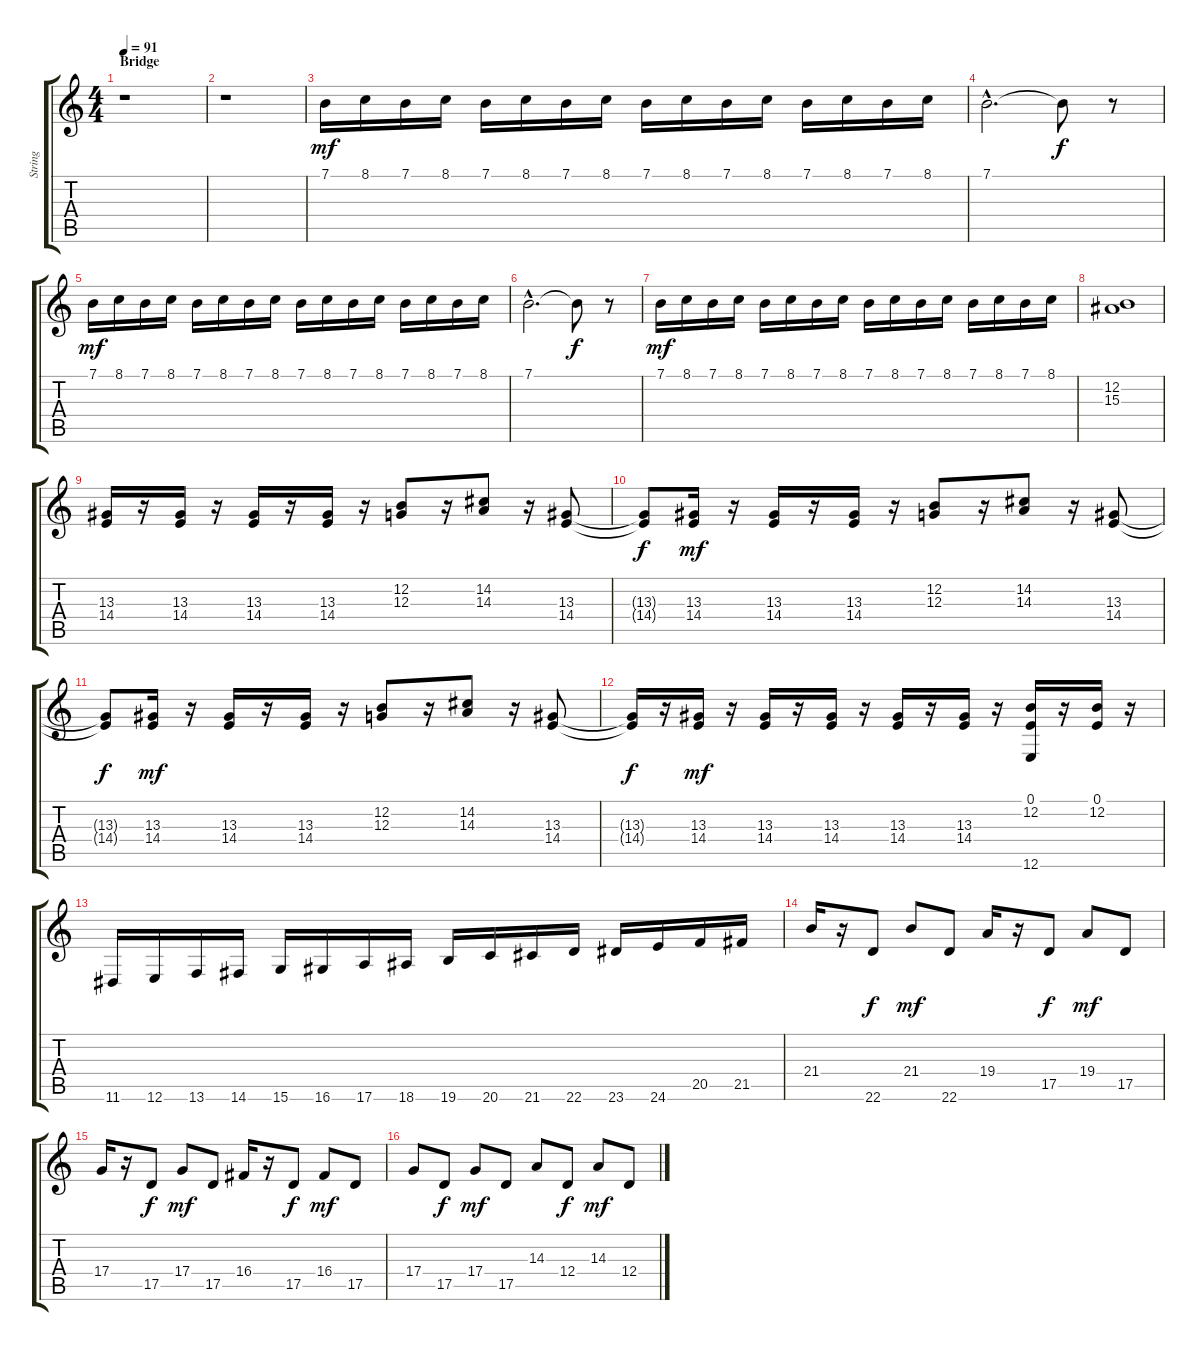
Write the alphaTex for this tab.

\track ("String" "String") {instrument stringensemble1}
\staff {score tabs}
\tuning (E4 B3 G3 D3 A2 E2) {hide}
\ts (4 4)
\section ("" "Bridge")
\tempo 91
\clef g2
\ks c
r.1{dy mf} |
r.1 |
7.1.16 8.1.16 7.1.16 8.1.16 7.1.16 8.1.16 7.1.16 8.1.16 7.1.16 8.1.16 7.1.16 8.1.16 7.1.16 8.1.16 7.1.16 8.1.16 |
7.1{hac}.2{d} 7.1{t}.8{dy f} r.8 |
7.1.16{dy mf} 8.1.16 7.1.16 8.1.16 7.1.16 8.1.16 7.1.16 8.1.16 7.1.16 8.1.16 7.1.16 8.1.16 7.1.16 8.1.16 7.1.16 8.1.16 |
7.1{hac}.2{d} 7.1{t}.8{dy f} r.8 |
7.1.16{dy mf} 8.1.16 7.1.16 8.1.16 7.1.16 8.1.16 7.1.16 8.1.16 7.1.16 8.1.16 7.1.16 8.1.16 7.1.16 8.1.16 7.1.16 8.1.16 |
(12.2 15.3).1 |
(13.3 14.4).16 r.16 (13.3 14.4).16 r.16 (13.3 14.4).16 r.16 (13.3 14.4).16 r.16 (12.2 12.3).8 r.16 (14.2 14.3).8 r.16 (13.3 14.4).8 |
(13.3{t} 14.4{t}).8{dy f} (13.3 14.4).16{dy mf} r.16 (13.3 14.4).16 r.16 (13.3 14.4).16 r.16 (12.2 12.3).8 r.16 (14.2 14.3).8 r.16 (13.3 14.4).8 |
(13.3{t} 14.4{t}).8{dy f} (13.3 14.4).16{dy mf} r.16 (13.3 14.4).16 r.16 (13.3 14.4).16 r.16 (12.2 12.3).8 r.16 (14.2 14.3).8 r.16 (13.3 14.4).8 |
(13.3{t} 14.4{t}).16{dy f} r.16 (13.3 14.4).16{dy mf} r.16 (13.3 14.4).16 r.16 (13.3 14.4).16 r.16 (13.3 14.4).16 r.16 (13.3 14.4).16 r.16 (0.1 12.2 12.6).16 r.16 (0.1 12.2).16 r.16 |
11.6.16 12.6.16 13.6.16 14.6.16 15.6.16 16.6.16 17.6.16 18.6.16 19.6.16 20.6.16 21.6.16 22.6.16 23.6.16 24.6.16 20.5.16 21.5.16 |
21.4.16 r.16 22.6.8{dy f} 21.4.8{dy mf} 22.6.8 19.4.16 r.16 17.5.8{dy f} 19.4.8{dy mf} 17.5.8 |
17.4.16 r.16 17.5.8{dy f} 17.4.8{dy mf} 17.5.8 16.4.16 r.16 17.5.8{dy f} 16.4.8{dy mf} 17.5.8 |
17.4.8 17.5.8{dy f} 17.4.8{dy mf} 17.5.8 14.3.8 12.4.8{dy f} 14.3.8{dy mf} 12.4.8
